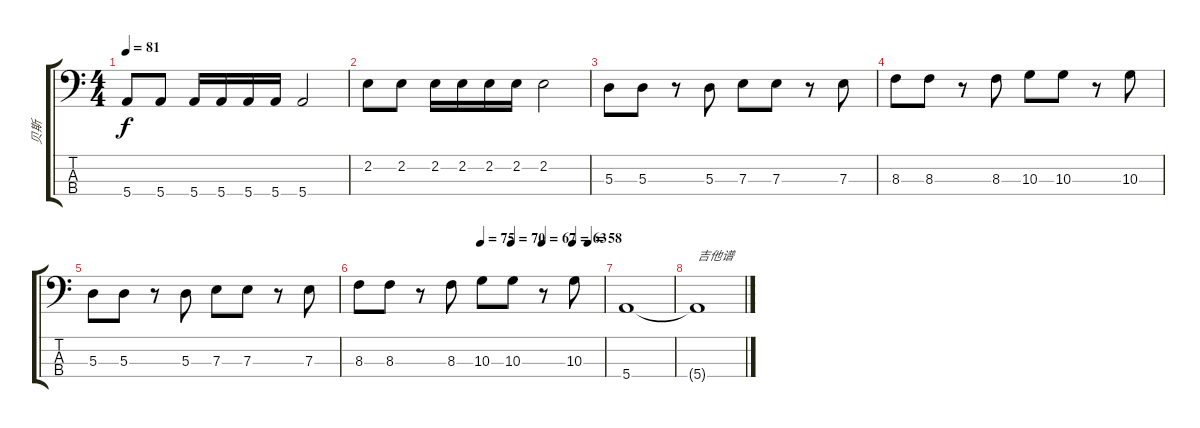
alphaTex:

\track ("贝斯" "贝斯") {instrument electricbassfinger}
\staff {score tabs}
\tuning (G2 D2 A1 E1) {hide}
\ts (4 4)
\tempo 81
\clef f4
\ks c
5.4.8{dy f} 5.4.8 5.4.16 5.4.16 5.4.16 5.4.16 5.4.2 |
2.2.8 2.2.8 2.2.16 2.2.16 2.2.16 2.2.16 2.2.2 |
5.3.8 5.3.8 r.8 5.3.8 7.3.8 7.3.8 r.8 7.3.8 |
8.3.8 8.3.8 r.8 8.3.8 10.3.8 10.3.8 r.8 10.3.8 |
5.3.8 5.3.8 r.8 5.3.8 7.3.8 7.3.8 r.8 7.3.8 |
\tempo (75 0.5)
\tempo (70 0.625)
\tempo (67 0.75)
\tempo (63 0.875)
\tempo (58 0.9375)
8.3.8 8.3.8 r.8 8.3.8 10.3.8 10.3.8 r.8 10.3.8 |
5.4.1 |
5.4{t}.1{txt "吉他谱"}
